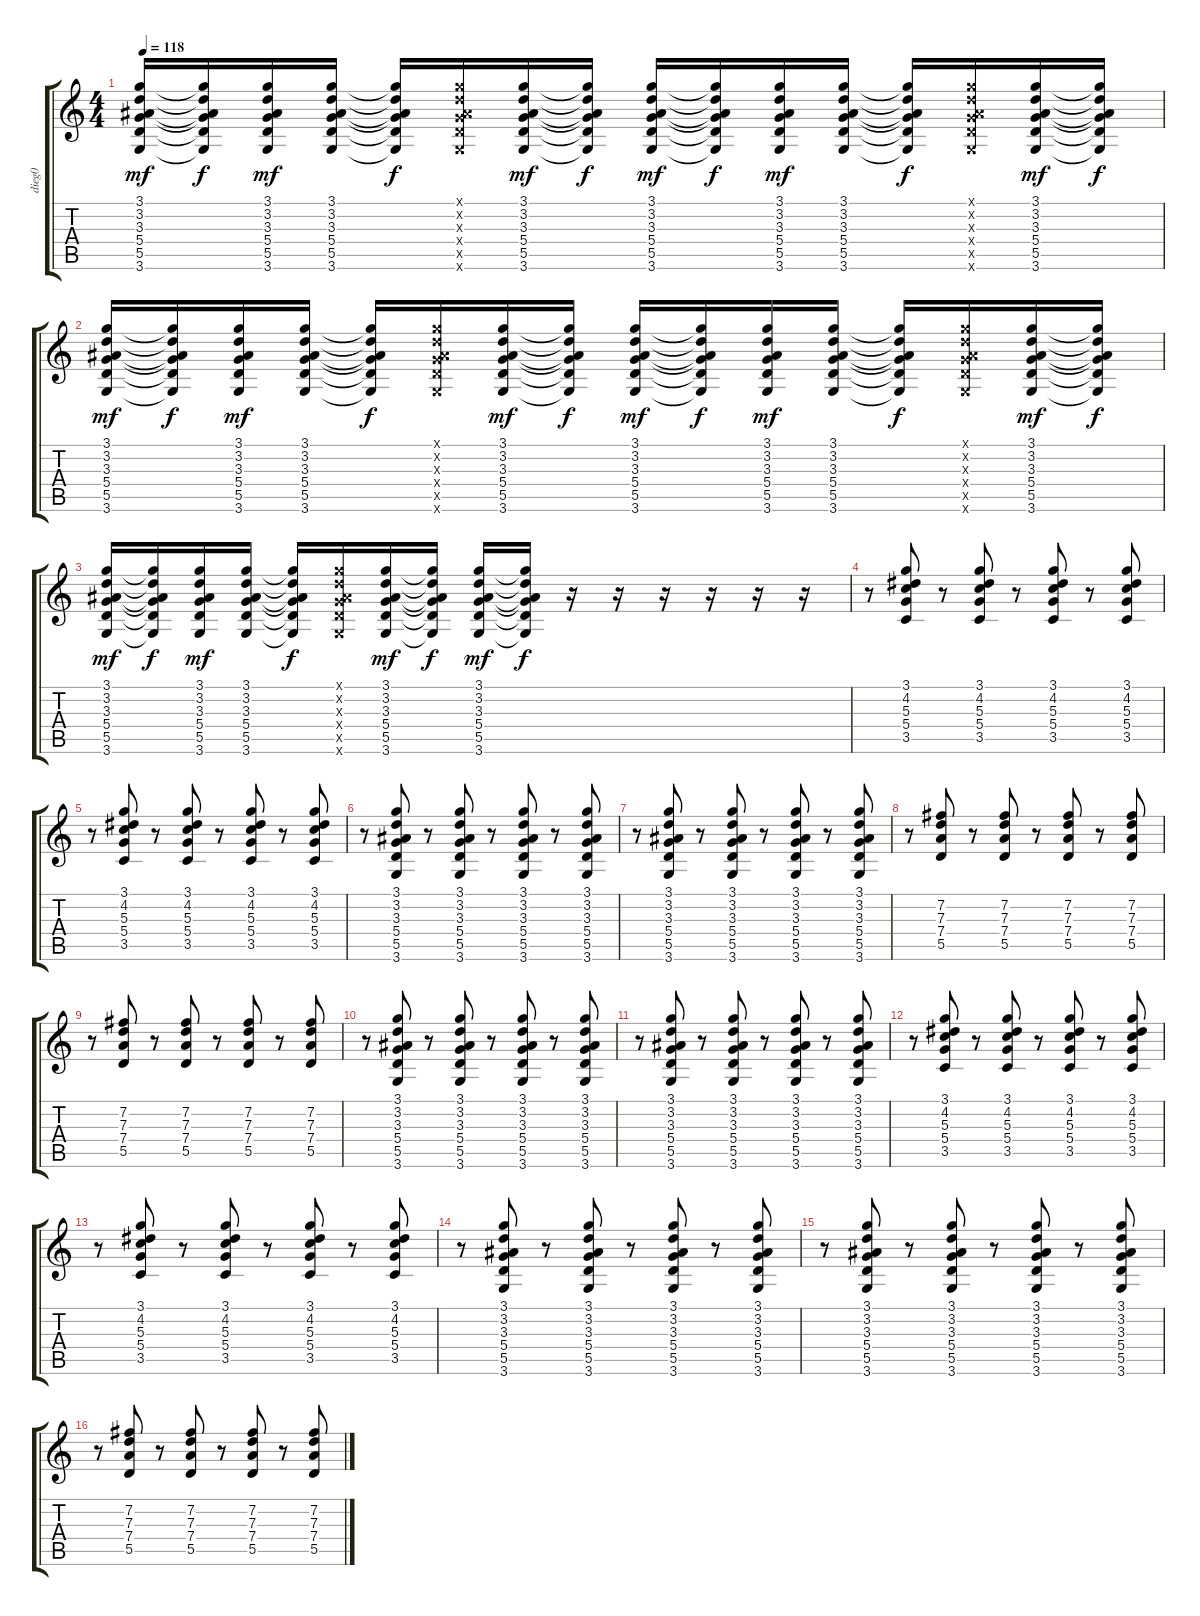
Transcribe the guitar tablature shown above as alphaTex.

\track ("dieg0" "dieg0") {instrument electricguitarclean}
\staff {score tabs}
\tuning (E4 B3 G3 D3 A2 E2) {hide}
\ts (4 4)
\tempo 118
\clef g2
\ks c
(3.1 3.2 3.3 5.4 5.5 3.6).16{dy mf} (3.1{t} 3.2{t} 3.3{t} 5.4{t} 5.5{t} 3.6{t}).16{dy f} (3.1 3.2 3.3 5.4 5.5 3.6).16{dy mf} (3.1 3.2 3.3 5.4 5.5 3.6).16 (3.1{t} 3.2{t} 3.3{t} 5.4{t} 5.5{t} 3.6{t}).16{dy f} (3.1{x} 3.2{x} 3.3{x} 5.4{x} 5.5{x} 3.6{x}).16 (3.1 3.2 3.3 5.4 5.5 3.6).16{dy mf} (3.1{t} 3.2{t} 3.3{t} 5.4{t} 5.5{t} 3.6{t}).16{dy f} (3.1 3.2 3.3 5.4 5.5 3.6).16{dy mf} (3.1{t} 3.2{t} 3.3{t} 5.4{t} 5.5{t} 3.6{t}).16{dy f} (3.1 3.2 3.3 5.4 5.5 3.6).16{dy mf} (3.1 3.2 3.3 5.4 5.5 3.6).16 (3.1{t} 3.2{t} 3.3{t} 5.4{t} 5.5{t} 3.6{t}).16{dy f} (3.1{x} 3.2{x} 3.3{x} 5.4{x} 5.5{x} 3.6{x}).16 (3.1 3.2 3.3 5.4 5.5 3.6).16{dy mf} (3.1{t} 3.2{t} 3.3{t} 5.4{t} 5.5{t} 3.6{t}).16{dy f} |
(3.1 3.2 3.3 5.4 5.5 3.6).16{dy mf} (3.1{t} 3.2{t} 3.3{t} 5.4{t} 5.5{t} 3.6{t}).16{dy f} (3.1 3.2 3.3 5.4 5.5 3.6).16{dy mf} (3.1 3.2 3.3 5.4 5.5 3.6).16 (3.1{t} 3.2{t} 3.3{t} 5.4{t} 5.5{t} 3.6{t}).16{dy f} (3.1{x} 3.2{x} 3.3{x} 5.4{x} 5.5{x} 3.6{x}).16 (3.1 3.2 3.3 5.4 5.5 3.6).16{dy mf} (3.1{t} 3.2{t} 3.3{t} 5.4{t} 5.5{t} 3.6{t}).16{dy f} (3.1 3.2 3.3 5.4 5.5 3.6).16{dy mf} (3.1{t} 3.2{t} 3.3{t} 5.4{t} 5.5{t} 3.6{t}).16{dy f} (3.1 3.2 3.3 5.4 5.5 3.6).16{dy mf} (3.1 3.2 3.3 5.4 5.5 3.6).16 (3.1{t} 3.2{t} 3.3{t} 5.4{t} 5.5{t} 3.6{t}).16{dy f} (3.1{x} 3.2{x} 3.3{x} 5.4{x} 5.5{x} 3.6{x}).16 (3.1 3.2 3.3 5.4 5.5 3.6).16{dy mf} (3.1{t} 3.2{t} 3.3{t} 5.4{t} 5.5{t} 3.6{t}).16{dy f} |
(3.1 3.2 3.3 5.4 5.5 3.6).16{dy mf} (3.1{t} 3.2{t} 3.3{t} 5.4{t} 5.5{t} 3.6{t}).16{dy f} (3.1 3.2 3.3 5.4 5.5 3.6).16{dy mf} (3.1 3.2 3.3 5.4 5.5 3.6).16 (3.1{t} 3.2{t} 3.3{t} 5.4{t} 5.5{t} 3.6{t}).16{dy f} (3.1{x} 3.2{x} 3.3{x} 5.4{x} 5.5{x} 3.6{x}).16 (3.1 3.2 3.3 5.4 5.5 3.6).16{dy mf} (3.1{t} 3.2{t} 3.3{t} 5.4{t} 5.5{t} 3.6{t}).16{dy f} (3.1 3.2 3.3 5.4 5.5 3.6).16{dy mf} (3.1{t} 3.2{t} 3.3{t} 5.4{t} 5.5{t} 3.6{t}).16{dy f} r.16 r.16 r.16 r.16 r.16 r.16 |
r.8 (3.1 4.2 5.3 5.4 3.5).8 r.8 (3.1 4.2 5.3 5.4 3.5).8 r.8 (3.1 4.2 5.3 5.4 3.5).8 r.8 (3.1 4.2 5.3 5.4 3.5).8 |
r.8 (3.1 4.2 5.3 5.4 3.5).8 r.8 (3.1 4.2 5.3 5.4 3.5).8 r.8 (3.1 4.2 5.3 5.4 3.5).8 r.8 (3.1 4.2 5.3 5.4 3.5).8 |
r.8 (3.1 3.2 3.3 5.4 5.5 3.6).8 r.8 (3.1 3.2 3.3 5.4 5.5 3.6).8 r.8 (3.1 3.2 3.3 5.4 5.5 3.6).8 r.8 (3.1 3.2 3.3 5.4 5.5 3.6).8 |
r.8 (3.1 3.2 3.3 5.4 5.5 3.6).8 r.8 (3.1 3.2 3.3 5.4 5.5 3.6).8 r.8 (3.1 3.2 3.3 5.4 5.5 3.6).8 r.8 (3.1 3.2 3.3 5.4 5.5 3.6).8 |
r.8 (7.2 7.3 7.4 5.5).8 r.8 (7.2 7.3 7.4 5.5).8 r.8 (7.2 7.3 7.4 5.5).8 r.8 (7.2 7.3 7.4 5.5).8 |
r.8 (7.2 7.3 7.4 5.5).8 r.8 (7.2 7.3 7.4 5.5).8 r.8 (7.2 7.3 7.4 5.5).8 r.8 (7.2 7.3 7.4 5.5).8 |
r.8 (3.1 3.2 3.3 5.4 5.5 3.6).8 r.8 (3.1 3.2 3.3 5.4 5.5 3.6).8 r.8 (3.1 3.2 3.3 5.4 5.5 3.6).8 r.8 (3.1 3.2 3.3 5.4 5.5 3.6).8 |
r.8 (3.1 3.2 3.3 5.4 5.5 3.6).8 r.8 (3.1 3.2 3.3 5.4 5.5 3.6).8 r.8 (3.1 3.2 3.3 5.4 5.5 3.6).8 r.8 (3.1 3.2 3.3 5.4 5.5 3.6).8 |
r.8 (3.1 4.2 5.3 5.4 3.5).8 r.8 (3.1 4.2 5.3 5.4 3.5).8 r.8 (3.1 4.2 5.3 5.4 3.5).8 r.8 (3.1 4.2 5.3 5.4 3.5).8 |
r.8 (3.1 4.2 5.3 5.4 3.5).8 r.8 (3.1 4.2 5.3 5.4 3.5).8 r.8 (3.1 4.2 5.3 5.4 3.5).8 r.8 (3.1 4.2 5.3 5.4 3.5).8 |
r.8 (3.1 3.2 3.3 5.4 5.5 3.6).8 r.8 (3.1 3.2 3.3 5.4 5.5 3.6).8 r.8 (3.1 3.2 3.3 5.4 5.5 3.6).8 r.8 (3.1 3.2 3.3 5.4 5.5 3.6).8 |
r.8 (3.1 3.2 3.3 5.4 5.5 3.6).8 r.8 (3.1 3.2 3.3 5.4 5.5 3.6).8 r.8 (3.1 3.2 3.3 5.4 5.5 3.6).8 r.8 (3.1 3.2 3.3 5.4 5.5 3.6).8 |
r.8 (7.2 7.3 7.4 5.5).8 r.8 (7.2 7.3 7.4 5.5).8 r.8 (7.2 7.3 7.4 5.5).8 r.8 (7.2 7.3 7.4 5.5).8
